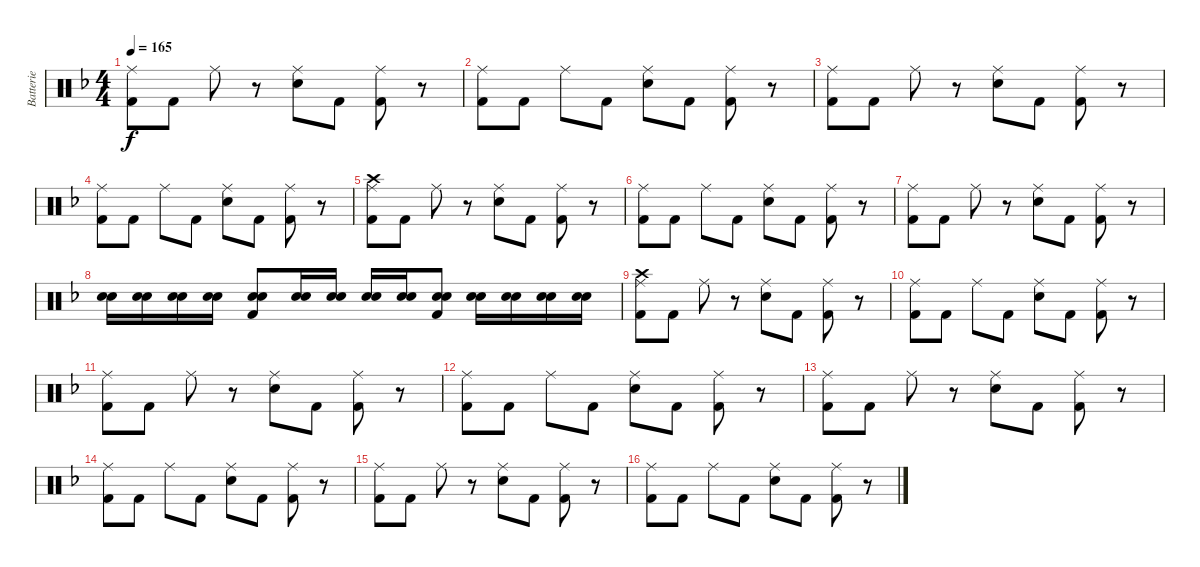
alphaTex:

\track ("Batterie " "Batterie ") {instrument percussion}
\staff {score}
\articulation defaults
\ts (4 4)
\tempo 165
\clef neutral
\ks f
("Ride (middle)" "Kick (hit) 2").8{dy f} "Kick (hit) 2".8 "Ride (middle)".8 r.8 ("Ride (middle)" "Electric Snare (hit)").8 "Kick (hit) 2".8 ("Ride (middle)" "Kick (hit) 2").8 r.8 |
("Ride (middle)" "Kick (hit) 2").8 "Kick (hit) 2".8 "Ride (middle)".8 "Kick (hit) 2".8 ("Ride (middle)" "Electric Snare (hit)").8 "Kick (hit) 2".8 ("Ride (middle)" "Kick (hit) 2").8 r.8 |
("Ride (middle)" "Kick (hit) 2").8 "Kick (hit) 2".8 "Ride (middle)".8 r.8 ("Ride (middle)" "Electric Snare (hit)").8 "Kick (hit) 2".8 ("Ride (middle)" "Kick (hit) 2").8 r.8 |
("Ride (middle)" "Kick (hit) 2").8 "Kick (hit) 2".8 "Ride (middle)".8 "Kick (hit) 2".8 ("Ride (middle)" "Electric Snare (hit)").8 "Kick (hit) 2".8 ("Ride (middle)" "Kick (hit) 2").8 r.8 |
("Ride (middle)" "Crash high (hit)" "Kick (hit) 2").8 "Kick (hit) 2".8 "Ride (middle)".8 r.8 ("Ride (middle)" "Electric Snare (hit)").8 "Kick (hit) 2".8 ("Ride (middle)" "Kick (hit) 2").8 r.8 |
("Ride (middle)" "Kick (hit) 2").8 "Kick (hit) 2".8 "Ride (middle)".8 "Kick (hit) 2".8 ("Ride (middle)" "Electric Snare (hit)").8 "Kick (hit) 2".8 ("Ride (middle)" "Kick (hit) 2").8 r.8 |
("Ride (middle)" "Kick (hit) 2").8 "Kick (hit) 2".8 "Ride (middle)".8 r.8 ("Ride (middle)" "Electric Snare (hit)").8 "Kick (hit) 2".8 ("Ride (middle)" "Kick (hit) 2").8 r.8 |
("Electric Snare (hit)" "Electric Snare (hit)").16 ("Electric Snare (hit)" "Electric Snare (hit)").16 ("Electric Snare (hit)" "Electric Snare (hit)").16 ("Electric Snare (hit)" "Electric Snare (hit)").16 ("Electric Snare (hit)" "Electric Snare (hit)" "Kick (hit) 2").8 ("Electric Snare (hit)" "Electric Snare (hit)").16 ("Electric Snare (hit)" "Electric Snare (hit)").16 ("Electric Snare (hit)" "Electric Snare (hit)").16 ("Electric Snare (hit)" "Electric Snare (hit)").16 ("Electric Snare (hit)" "Electric Snare (hit)" "Kick (hit) 2").8 ("Electric Snare (hit)" "Electric Snare (hit)").16 ("Electric Snare (hit)" "Electric Snare (hit)").16 ("Electric Snare (hit)" "Electric Snare (hit)").16 ("Electric Snare (hit)" "Electric Snare (hit)").16 |
("Ride (middle)" "Crash high (hit)" "Kick (hit) 2").8 "Kick (hit) 2".8 "Ride (middle)".8 r.8 ("Ride (middle)" "Electric Snare (hit)").8 "Kick (hit) 2".8 ("Ride (middle)" "Kick (hit) 2").8 r.8 |
("Ride (middle)" "Kick (hit) 2").8 "Kick (hit) 2".8 "Ride (middle)".8 "Kick (hit) 2".8 ("Ride (middle)" "Electric Snare (hit)").8 "Kick (hit) 2".8 ("Ride (middle)" "Kick (hit) 2").8 r.8 |
("Ride (middle)" "Kick (hit) 2").8 "Kick (hit) 2".8 "Ride (middle)".8 r.8 ("Ride (middle)" "Electric Snare (hit)").8 "Kick (hit) 2".8 ("Ride (middle)" "Kick (hit) 2").8 r.8 |
("Ride (middle)" "Kick (hit) 2").8 "Kick (hit) 2".8 "Ride (middle)".8 "Kick (hit) 2".8 ("Ride (middle)" "Electric Snare (hit)").8 "Kick (hit) 2".8 ("Ride (middle)" "Kick (hit) 2").8 r.8 |
("Ride (middle)" "Kick (hit) 2").8 "Kick (hit) 2".8 "Ride (middle)".8 r.8 ("Ride (middle)" "Electric Snare (hit)").8 "Kick (hit) 2".8 ("Ride (middle)" "Kick (hit) 2").8 r.8 |
("Ride (middle)" "Kick (hit) 2").8 "Kick (hit) 2".8 "Ride (middle)".8 "Kick (hit) 2".8 ("Ride (middle)" "Electric Snare (hit)").8 "Kick (hit) 2".8 ("Ride (middle)" "Kick (hit) 2").8 r.8 |
("Ride (middle)" "Kick (hit) 2").8 "Kick (hit) 2".8 "Ride (middle)".8 r.8 ("Ride (middle)" "Electric Snare (hit)").8 "Kick (hit) 2".8 ("Ride (middle)" "Kick (hit) 2").8 r.8 |
("Ride (middle)" "Kick (hit) 2").8 "Kick (hit) 2".8 "Ride (middle)".8 "Kick (hit) 2".8 ("Ride (middle)" "Electric Snare (hit)").8 "Kick (hit) 2".8 ("Ride (middle)" "Kick (hit) 2").8 r.8
